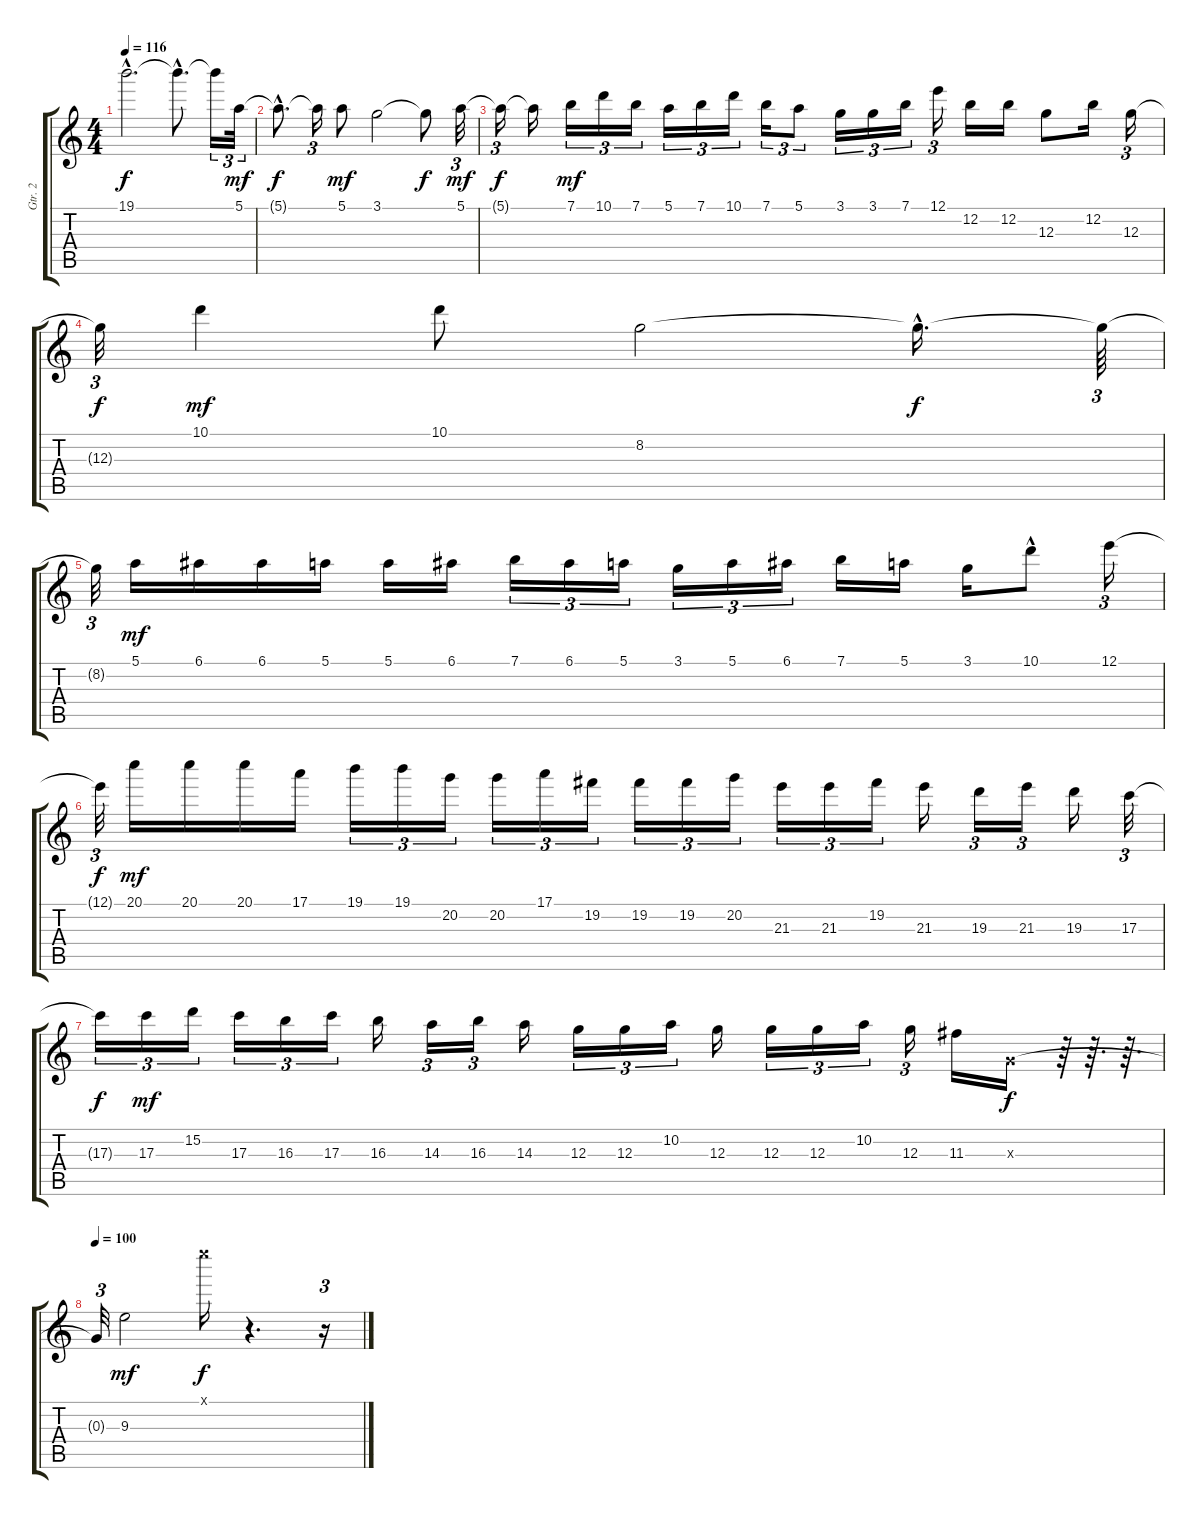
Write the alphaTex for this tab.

\track ("Gtr. 2" "Gtr. 2") {instrument overdrivenguitar}
\staff {score tabs}
\tuning (E4 B3 G3 D3 A2 E2) {hide}
\ts (4 4)
\tempo 116
\clef g2
\ks c
19.1{hac t}.2{d dy f} 19.1{hac t}.8{d} 19.1{t}.16{tu (3 2)} 5.1.32{tu (3 2) dy mf} |
5.1{hac t}.8{d dy f} 5.1{t}.16{tu (3 2)} 5.1.8{dy mf} 3.1.2 3.1{t}.8{dy f} 5.1.32{tu (3 2) dy mf} |
5.1{t}.16{tu (3 2) dy f} 5.1{t}.16 7.1.16{tu (3 2) dy mf} 10.1.16{tu (3 2)} 7.1.16{tu (3 2)} 5.1.16{tu (3 2)} 7.1.16{tu (3 2)} 10.1.16{tu (3 2)} 7.1.16{tu (3 2)} 5.1.8{tu (3 2)} 3.1.16{tu (3 2)} 3.1.16{tu (3 2)} 7.1.16{tu (3 2)} 12.1.16{tu (3 2)} 12.2.16 12.2.16 12.3.8 12.2.16 12.3.16{tu (3 2)} |
12.3{t}.32{tu (3 2) dy f} 10.1.4{dy mf} 10.1.8 8.2.2 8.2{hac t}.16{d dy f} 8.2{t}.64{tu (3 2)} |
8.2{t}.32{tu (3 2)} 5.1.16{dy mf} 6.1.16 6.1.16 5.1.16 5.1.16 6.1.16 7.1.16{tu (3 2)} 6.1.16{tu (3 2)} 5.1.16{tu (3 2)} 3.1.16{tu (3 2)} 5.1.16{tu (3 2)} 6.1.16{tu (3 2)} 7.1.16 5.1.16 3.1.16 10.1{hac}.8 12.1.16{tu (3 2)} |
12.1{t}.32{tu (3 2) dy f} 20.1.16{dy mf} 20.1.16 20.1.16 17.1.16 19.1.16{tu (3 2)} 19.1.16{tu (3 2)} 20.2.16{tu (3 2)} 20.2.16{tu (3 2)} 17.1.16{tu (3 2)} 19.2.16{tu (3 2)} 19.2.16{tu (3 2)} 19.2.16{tu (3 2)} 20.2.16{tu (3 2)} 21.3.16{tu (3 2)} 21.3.16{tu (3 2)} 19.2.16{tu (3 2)} 21.3.16 19.3.16{tu (3 2)} 21.3.16{tu (3 2)} 19.3.16 17.3.32{tu (3 2)} |
17.3{t}.16{tu (3 2) dy f} 17.3.16{tu (3 2) dy mf} 15.2.16{tu (3 2)} 17.3.16{tu (3 2)} 16.3.16{tu (3 2)} 17.3.16{tu (3 2)} 16.3.16 14.3.16{tu (3 2)} 16.3.16{tu (3 2)} 14.3.16 12.3.16{tu (3 2)} 12.3.16{tu (3 2)} 10.2.16{tu (3 2)} 12.3.16 12.3.16{tu (3 2)} 12.3.16{tu (3 2)} 10.2.16{tu (3 2)} 12.3.16{tu (3 2)} 11.3.16 0.3{x}.16{dy f} r.64 r.64{d} r.64{d} |
\tempo 100
0.3{t}.32{tu (3 2)} 9.3.2{dy mf} 24.1{x}.16{dy f} r.4{d} r.16{tu (3 2)}
